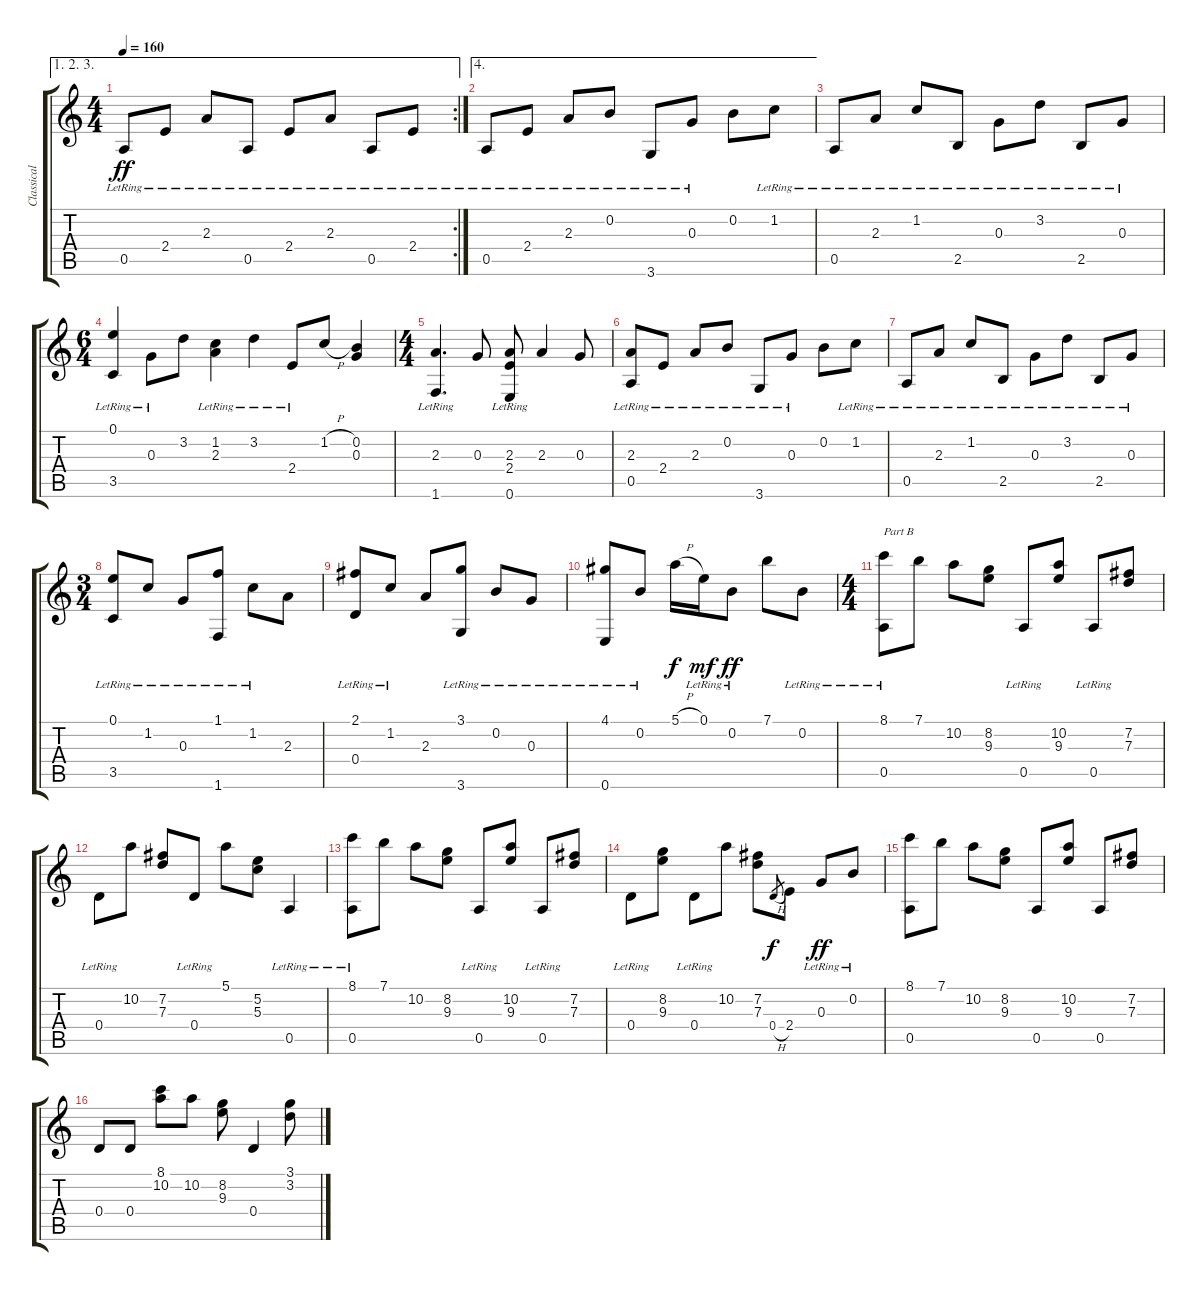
\track ("Classical Guitar" "Classical ") {instrument acousticguitarnylon}
\staff {score tabs}
\tuning (E4 B3 G3 D3 A2 E2) {hide}
\ae (1 2 3)
\rc 2
\ts (4 4)
\tempo 160
\clef g2
\ks c
0.5{lr}.8{dy ff} 2.4{lr}.8 2.3{lr}.8 0.5{lr}.8 2.4{lr}.8 2.3{lr}.8 0.5{lr}.8 2.4{lr}.8 |
\ae 4
0.5{lr}.8 2.4{lr}.8 2.3{lr}.8 0.2{lr}.8 3.6{lr}.8 0.3{lr}.8 0.2.8 1.2{lr}.8 |
0.5{lr}.8 2.3{lr}.8 1.2{lr}.8 2.5{lr}.8 0.3{lr}.8 3.2{lr}.8 2.5{lr}.8 0.3{lr}.8 |
\ts (6 4)
(0.1{lr} 3.5{lr}).4 0.3{lr}.8 3.2.8 (1.2 2.3{lr}).4 3.2{lr}.4 2.4{lr}.8 1.2{h}.8 (0.2 0.3).4 |
\ts (4 4)
(2.3 1.6{lr}).4{d} 0.3.8 (2.3 2.4{lr} 0.6{lr}).8 2.3.4 0.3.8 |
(2.3{lr} 0.5{lr}).8 2.4{lr}.8 2.3{lr}.8 0.2{lr}.8 3.6{lr}.8 0.3{lr}.8 0.2.8 1.2{lr}.8 |
0.5{lr}.8 2.3{lr}.8 1.2{lr}.8 2.5{lr}.8 0.3{lr}.8 3.2{lr}.8 2.5{lr}.8 0.3{lr}.8 |
\ts (3 4)
(0.1{lr} 3.5).8 1.2{lr}.8 0.3{lr}.8 (1.1{lr} 1.6{lr}).8 1.2{lr}.8 2.3.8 |
(2.1{lr} 0.4{lr}).8 1.2{lr}.8 2.3.8 (3.1{lr} 3.6{lr}).8 0.2{lr}.8 0.3{lr}.8 |
(4.1 0.6{lr}).8 0.2{lr}.8 5.1{h}.16{dy f} 0.1{lr}.16{dy mf} 0.2{lr}.8{dy ff} 7.1.8 0.2{lr}.8 |
\ts (4 4)
(8.1 0.5{lr}).8{txt "Part B"} 7.1.8 10.2.8 (8.2 9.3).8 0.5{lr}.8 (10.2 9.3).8 0.5{lr}.8 (7.2 7.3).8 |
0.4{lr}.8 10.2.8 (7.2 7.3).8 0.4{lr}.8 5.1.8 (5.2 5.3).8 0.5{lr}.4 |
(8.1 0.5{lr}).8 7.1.8 10.2.8 (8.2 9.3).8 0.5{lr}.8 (10.2 9.3).8 0.5{lr}.8 (7.2 7.3).8 |
0.4{lr}.8 (8.2 9.3).8 0.4{lr}.8 10.2.8 (7.2 7.3).8 0.4{h}.8{gr dy f} 2.4.8 0.3{lr}.8{dy ff} 0.2{lr}.8 |
(8.1 0.5).8 7.1.8 10.2.8 (8.2 9.3).8 0.5.8 (10.2 9.3).8 0.5.8 (7.2 7.3).8 |
0.4.8 0.4.8 (8.1 10.2).8 10.2.8 (8.2 9.3).8 0.4.4 (3.1 3.2).8
